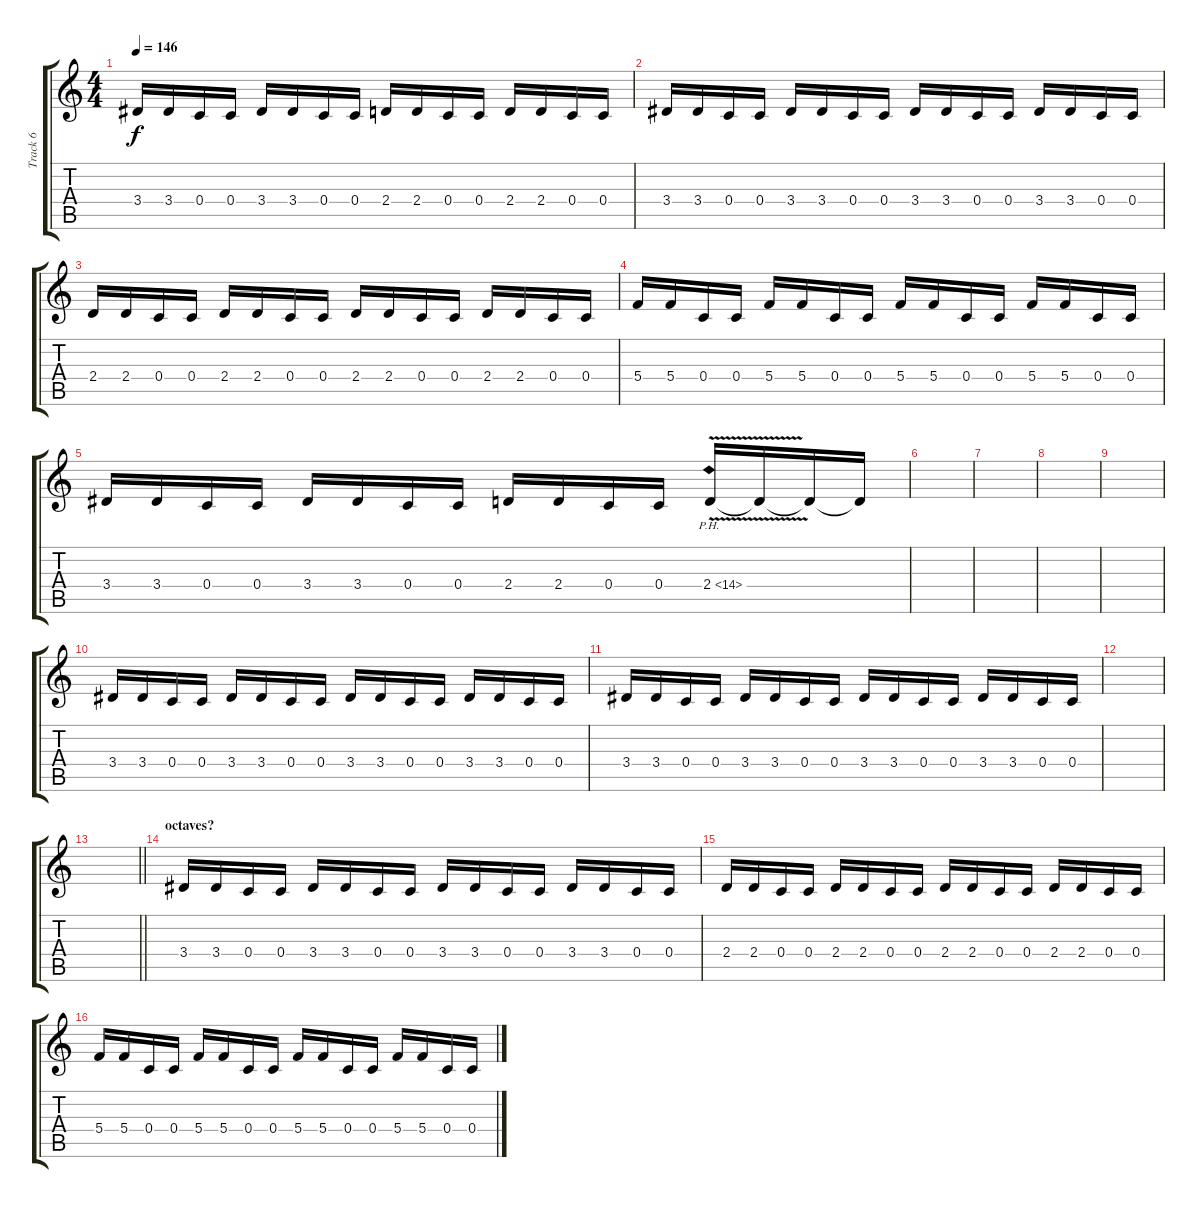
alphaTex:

\track ("Track 6" "Track 6") {instrument distortionguitar bank 255}
\staff {score tabs}
\tuning (D4 A3 F3 C3 G2 C2) {hide}
\ts (4 4)
\tempo 146
\clef g2
\ks c
3.4.16{dy f} 3.4.16 0.4.16 0.4.16 3.4.16 3.4.16 0.4.16 0.4.16 2.4.16 2.4.16 0.4.16 0.4.16 2.4.16 2.4.16 0.4.16 0.4.16 |
3.4.16 3.4.16 0.4.16 0.4.16 3.4.16 3.4.16 0.4.16 0.4.16 3.4.16 3.4.16 0.4.16 0.4.16 3.4.16 3.4.16 0.4.16 0.4.16 |
2.4.16 2.4.16 0.4.16 0.4.16 2.4.16 2.4.16 0.4.16 0.4.16 2.4.16 2.4.16 0.4.16 0.4.16 2.4.16 2.4.16 0.4.16 0.4.16 |
5.4.16 5.4.16 0.4.16 0.4.16 5.4.16 5.4.16 0.4.16 0.4.16 5.4.16 5.4.16 0.4.16 0.4.16 5.4.16 5.4.16 0.4.16 0.4.16 |
3.4.16 3.4.16 0.4.16 0.4.16 3.4.16 3.4.16 0.4.16 0.4.16 2.4.16 2.4.16 0.4.16 0.4.16 2.4{ph 12 v}.16 2.4{t}.16 2.4{t}.16 2.4{t}.16 |
|
|
|
|
3.4.16 3.4.16 0.4.16 0.4.16 3.4.16 3.4.16 0.4.16 0.4.16 3.4.16 3.4.16 0.4.16 0.4.16 3.4.16 3.4.16 0.4.16 0.4.16 |
3.4.16 3.4.16 0.4.16 0.4.16 3.4.16 3.4.16 0.4.16 0.4.16 3.4.16 3.4.16 0.4.16 0.4.16 3.4.16 3.4.16 0.4.16 0.4.16 |
|
\barLineRight lightlight
|
\section ("" "octaves?")
3.4.16 3.4.16 0.4.16 0.4.16 3.4.16 3.4.16 0.4.16 0.4.16 3.4.16 3.4.16 0.4.16 0.4.16 3.4.16 3.4.16 0.4.16 0.4.16 |
2.4.16 2.4.16 0.4.16 0.4.16 2.4.16 2.4.16 0.4.16 0.4.16 2.4.16 2.4.16 0.4.16 0.4.16 2.4.16 2.4.16 0.4.16 0.4.16 |
5.4.16 5.4.16 0.4.16 0.4.16 5.4.16 5.4.16 0.4.16 0.4.16 5.4.16 5.4.16 0.4.16 0.4.16 5.4.16 5.4.16 0.4.16 0.4.16
